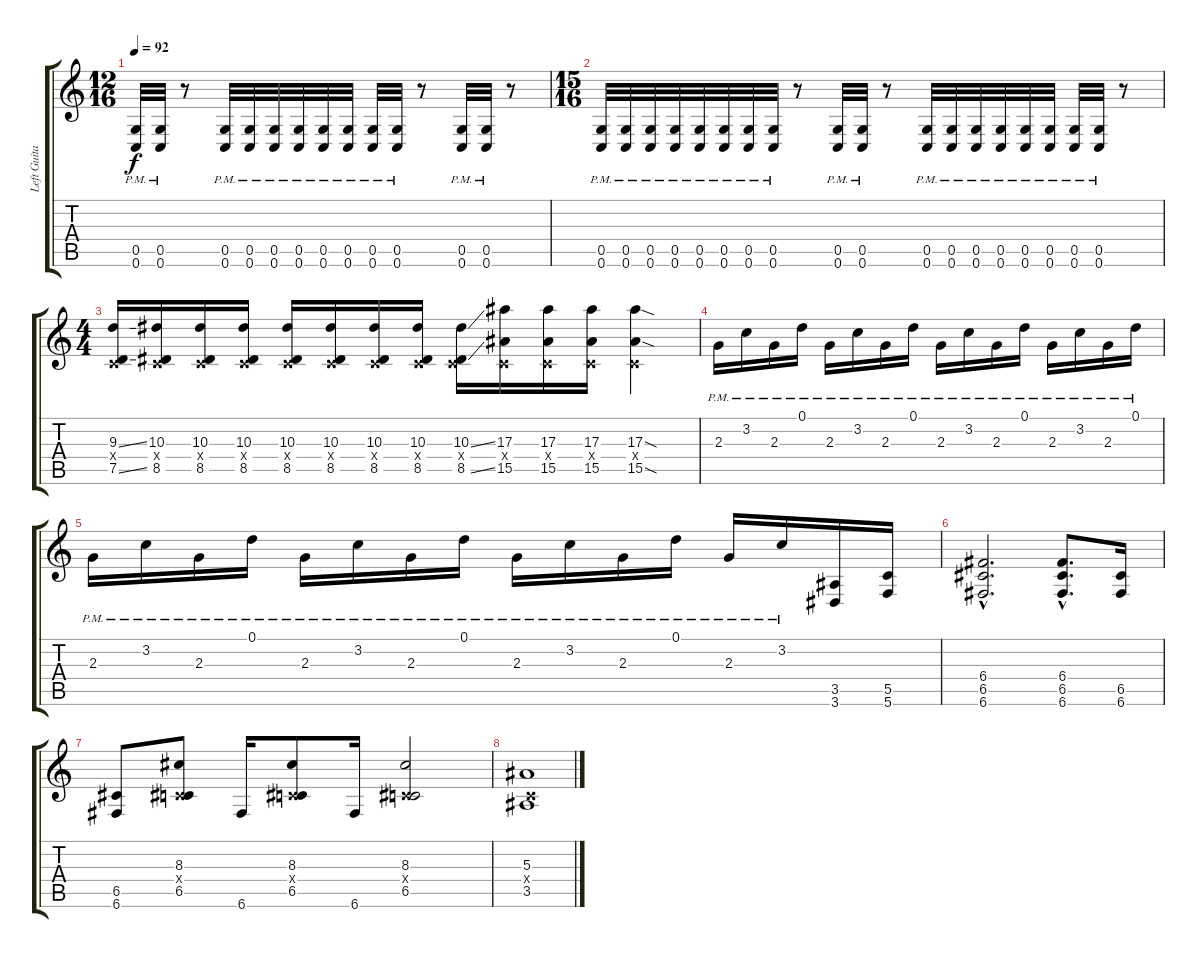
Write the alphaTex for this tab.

\track ("Left Guitar" "Left Guita") {instrument distortionguitar}
\staff {score tabs}
\tuning (D4 A3 F3 C3 G2 C2) {hide}
\ts (12 16)
\tempo 92
\clef g2
\ks c
(0.5{pm} 0.6{pm}).32{dy f} (0.5{pm} 0.6{pm}).32 r.8 (0.5{pm} 0.6{pm}).32 (0.5{pm} 0.6{pm}).32 (0.5{pm} 0.6{pm}).32 (0.5{pm} 0.6{pm}).32 (0.5{pm} 0.6{pm}).32 (0.5{pm} 0.6{pm}).32 (0.5{pm} 0.6{pm}).32 (0.5{pm} 0.6{pm}).32 r.8 (0.5{pm} 0.6{pm}).32 (0.5{pm} 0.6{pm}).32 r.8 |
\ts (15 16)
(0.5{pm} 0.6{pm}).32 (0.5{pm} 0.6{pm}).32 (0.5{pm} 0.6{pm}).32 (0.5{pm} 0.6{pm}).32 (0.5{pm} 0.6{pm}).32 (0.5{pm} 0.6{pm}).32 (0.5{pm} 0.6{pm}).32 (0.5{pm} 0.6{pm}).32 r.8 (0.5{pm} 0.6{pm}).32 (0.5{pm} 0.6{pm}).32 r.8 (0.5{pm} 0.6{pm}).32 (0.5{pm} 0.6{pm}).32 (0.5{pm} 0.6{pm}).32 (0.5{pm} 0.6{pm}).32 (0.5{pm} 0.6{pm}).32 (0.5{pm} 0.6{pm}).32 (0.5{pm} 0.6{pm}).32 (0.5{pm} 0.6{pm}).32 r.8 |
\ts (4 4)
(9.3{ss} 0.4{x} 7.5{ss}).16 (10.3 0.4{x} 8.5).16 (10.3 0.4{x} 8.5).16 (10.3 0.4{x} 8.5).16 (10.3 0.4{x} 8.5).16 (10.3 0.4{x} 8.5).16 (10.3 0.4{x} 8.5).16 (10.3 0.4{x} 8.5).16 (10.3{ss} 0.4{x} 8.5{ss}).16 (17.3 0.4{x} 15.5).16 (17.3 0.4{x} 15.5).16 (17.3 0.4{x} 15.5).16 (17.3{sod} 0.4{x} 15.5{sod}).4 |
2.3{pm}.16 3.2{pm}.16 2.3{pm}.16 0.1{pm}.16 2.3{pm}.16 3.2{pm}.16 2.3{pm}.16 0.1{pm}.16 2.3{pm}.16 3.2{pm}.16 2.3{pm}.16 0.1{pm}.16 2.3{pm}.16 3.2{pm}.16 2.3{pm}.16 0.1{pm}.16 |
2.3{pm}.16 3.2{pm}.16 2.3{pm}.16 0.1{pm}.16 2.3{pm}.16 3.2{pm}.16 2.3{pm}.16 0.1{pm}.16 2.3{pm}.16 3.2{pm}.16 2.3{pm}.16 0.1{pm}.16 2.3{pm}.16 3.2{pm}.16 (3.5 3.6).16 (5.5 5.6).16 |
(6.4{hac} 6.5{hac} 6.6{hac}).2{d} (6.4{hac} 6.5{hac} 6.6{hac}).8{d} (6.5 6.6).16 |
(6.5 6.6).8 (8.3 0.4{x} 6.5).8 6.6.16 (8.3 0.4{x} 6.5).8 6.6.16 (8.3 0.4{x} 6.5).2 |
(5.3 0.4{x} 3.5).1
